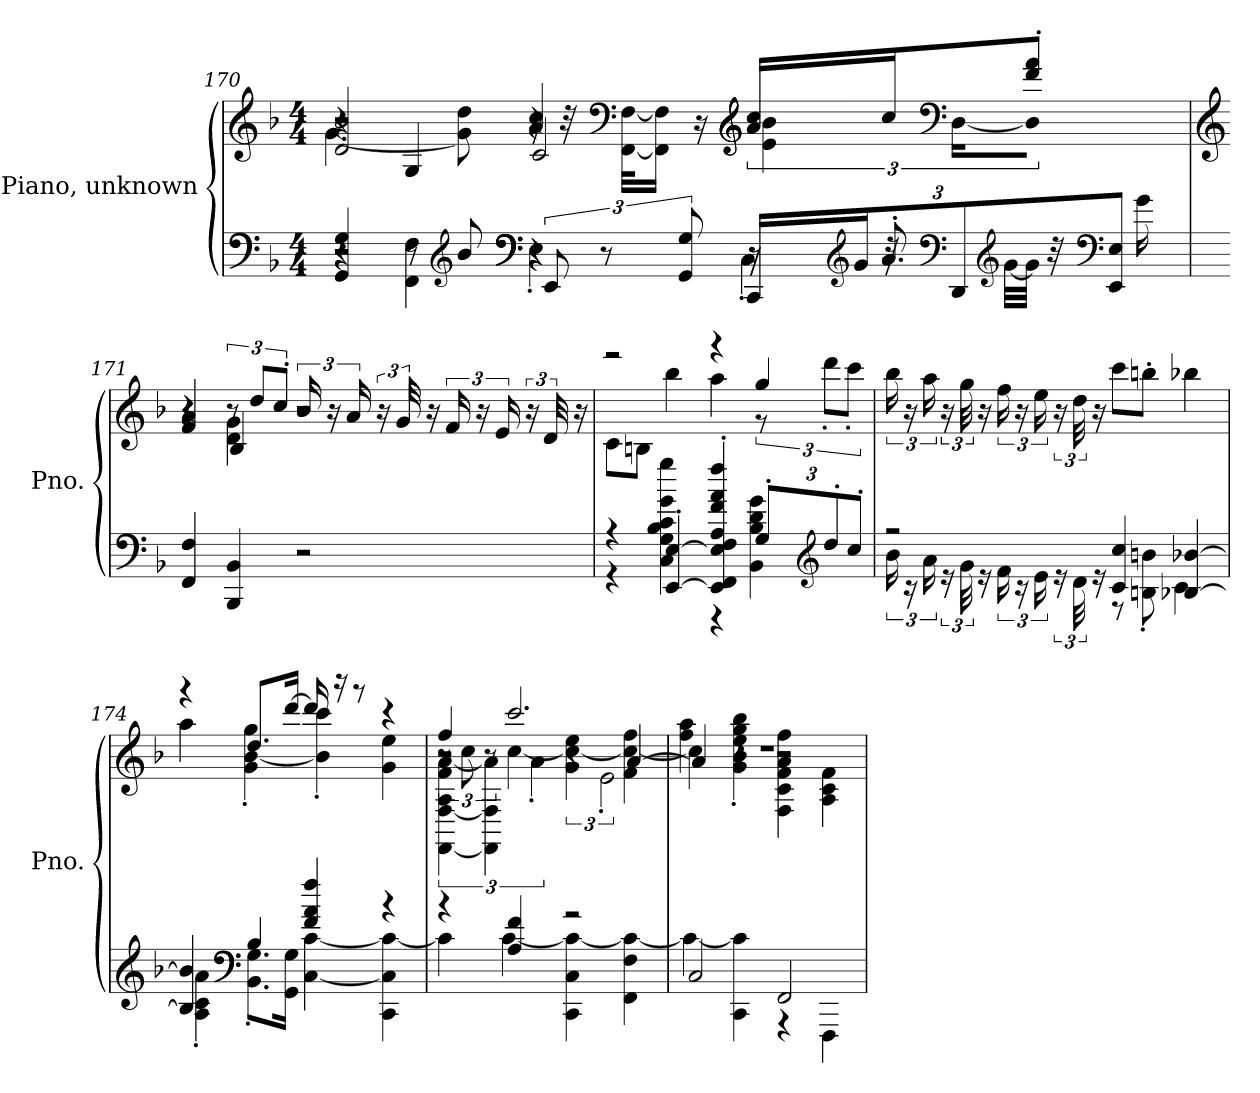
**kern	**kern
*part1	*part1
*staff2	*staff1
*I"Piano, unknown	*
*I'Pno.	*
!!LO:LB:g=z
*clefF4	*clefG2
*k[b-]	*k[b-]
*M4/4	*M4/4
=170	=170
*^	*^
*	*^	*	*^
*	*	*^	*	*	*^
2r	4r	4GG/ 4G/	2r	2d/ 2b-/	2r	4r	[4.g\
.	4FF\ 4F\	8r	.	.	.	4G/	.
*clefG2	*	*	*	*	*	*	*
.	.	8b-/	.	.	.	.	8g\] 8dd\
*clefF4	*	*	*	*	*	*	*
4r	4E'\	12EE/	4r	4a/ 4cc/	4r	2c/	16r
.	.	.	.	.	.	.	32r
.	.	12r	.	.	.	.	.
*	*	*	*	*clefF4	*	*	*
.	.	.	.	.	.	.	[32FF\ [32F\KLL
.	.	.	.	.	.	.	16FF\] 16F\]JJ
.	.	12GG/ 12G/	.	.	.	.	.
.	.	.	.	.	.	.	16r
*	*	*	*	*clefG2	*	*	*
*	*	*Xbrackettup	*	*	*	*	*
16r	16r	24CC/LL	4C'\	16a/ 16cc/LL	4e\ 4b-\	.	12r
*clefG2	*	*	*	*	*	*	*
.	.	24g/J	.	.	.	.	.
8.a'/	32r	.	.	16cc/J	.	.	.
*clefF4	*	*	*	*clefF4	*	*	*
.	.	12DD/	.	.	.	.	[24D\KL
*clefG2	*	*	*	*	*	*	*
.	[32g\LLL	.	.	.	.	.	.
.	32g\JJJ]	.	.	8f/' 8a/'J	.	.	8D\J]
.	32r	.	.	.	.	.	.
*clefF4	*	*	*	*	*	*	*
.	.	12EE/ 12E/J	.	.	.	.	.
.	16g\	.	.	.	.	.	.
*v	*v	*v	*v	*	*	*	*
*	*v	*v	*v	*v
!!LO:LB:g=z
=171	=171
*	*clefG2
*	*^
*	*	*^
4FF/ 4F/	4f/ 4a/	4r	4r
4BBB-/ 4BB-/	12r	4d\ 4g\	4B-/
.	12dd/L	.	.
.	12cc'/J	.	.
2r	24b-/	2r	2r
.	24r	.	.
.	24a/	.	.
.	24r	.	.
.	48g/	.	.
.	16r	.	.
.	24f/	.	.
.	24r	.	.
.	24e/	.	.
.	24r	.	.
.	48d/	.	.
.	16r	.	.
*	*	*v	*v
=172	=172	=172
*^	*	*
4r	4r	2r	8c\L
.	.	.	8Bn\J
[4EE/' [4E/'	4C\ 4G\ 4B-\ 4c\ 4g\ 4gg\	.	4bb-\
4EE/]' 4FF/' 4E/]' 4F/' 4A/' 4f/' 4a/' 4ff/'	4r	4r	4aa\
12G'/L	4BB-\ 4B-\ 4d\ 4g\	4gg/	12r
*clefG2	*	*	*
12dd'/	.	.	12ddd'\L
12cc'/J	.	.	12ccc'\J
*	*	*v	*v
!!LO:PB:g=z
=173	=173	=173
*	*brackettup	*
2r	24b-\	24bb-\
.	24r	24r
.	24a\	24aa\
.	24r	24r
.	48g\	48gg\
.	16r	16r
.	24f\	24ff\
.	24r	24r
.	24e\	24ee\
.	24r	24r
.	48d\	48dd\
.	16r	16r
4c/ 4cc/	8r	8ccc\L
.	8Bn\' 8bn\'	8bbn'\J
[4B-X/ [4b-X/	4c\	4bb-X\
=174	=174	=174
*	*	*^
4B-/] 4b-/]	4A\' 4c\' 4a\'	4r	4aa\
*clefF4	*	*	*
4B-/	8.BB-\' 8.G\'L	8.dd/L	4g\' [4b-\' 4gg\'
.	16GG\ 16G\Jk	[16ddd/Jk	.
4f/ 4a/ 4ff/	[4C\ [4c\	16ddd/]	4b-\]' 4ccc\'
.	.	16r	.
.	.	8r	.
4r	4CC\ 4C\] 4c\_	4r	4g\ 4ee\
=175	=175	=175	=175
*	*	*^	*^
4r	4c\]	4ff/	12r	2r	[6FF\ [6F\ 6A\ 6f\ [6a\
.	.	.	12cc\	.	.
.	.	.	12r	.	6FF\] 6F\] 6a\]
4A/ 4f/	[4c\	2.ccc/	[4cc\	.	.
.	.	.	.	.	6a'\
2r	4CC\ 4C\ 4c\_	.	4g\ 4cc\_ 4ee\	4r	6r
.	.	.	.	.	3e'\
.	4FF\ 4F\ 4c\_	.	4f\ 4cc\_ 4ff\	[4a/	.
!!LO:LB:g=z	!!	!!	!!
=176	=176	=176	=176	=176	=176
2C/	4c\_	1r	4cc\]	4a/]	4ff\ 4aa\
.	4CC\ 4c\]	.	4r	4r	4g\' 4b-\' 4ee\' 4gg\' 4bb-\'
2FF/	4r	.	2r	2r	4F\ 4c\ 4f\ 4a\ 4ff\
.	4FFF\	.	.	.	4A\ 4c\ 4f\
*v	*v	*	*	*	*
*	*v	*v	*v	*v
=	=
*-	*-
